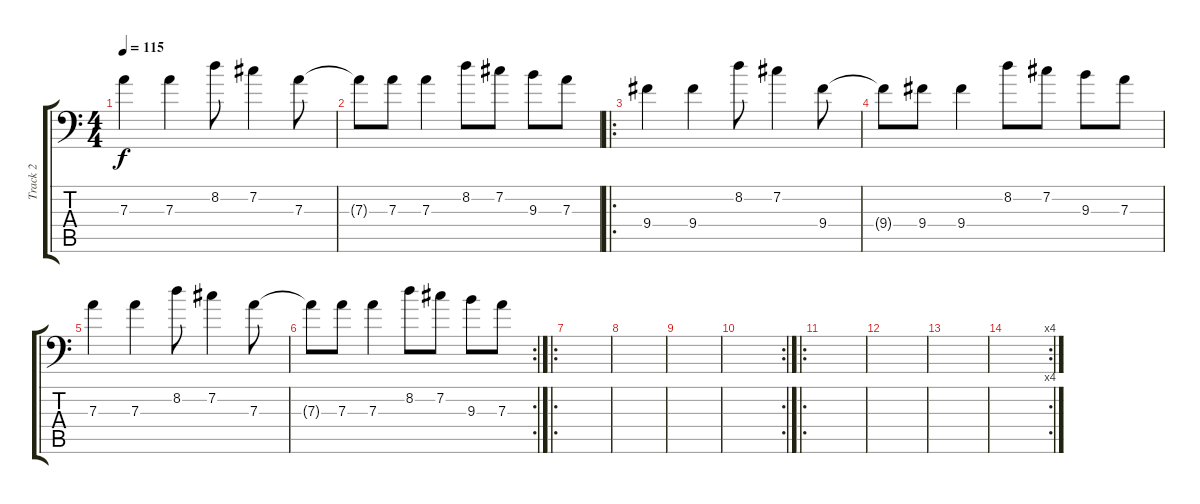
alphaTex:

\track ("Track 2" "Track 2") {instrument electricguitarclean}
\staff {score tabs}
\tuning (B3 Gb3 D3 A2 E2 A1) {hide}
\ts (4 4)
\tempo 115
\clef f4
\ks c
7.3.4{dy f} 7.3.4 8.2.8 7.2.4 7.3.8 |
7.3{t}.8 7.3.8 7.3.4 8.2.8 7.2.8 9.3.8 7.3.8 |
\ro
9.4.4 9.4.4 8.2.8 7.2.4 9.4.8 |
9.4{t}.8 9.4.8 9.4.4 8.2.8 7.2.8 9.3.8 7.3.8 |
7.3.4 7.3.4 8.2.8 7.2.4 7.3.8 |
\rc 2
7.3{t}.8 7.3.8 7.3.4 8.2.8 7.2.8 9.3.8 7.3.8 |
\ro
|
|
|
\rc 2
|
\ro
|
|
|
\rc 4
